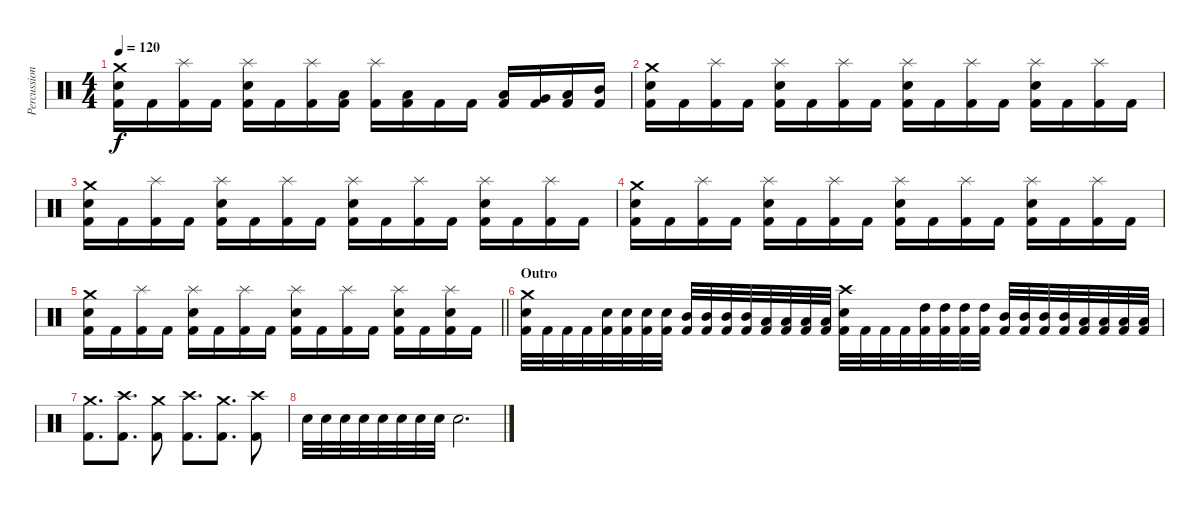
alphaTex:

\track ("Percussion" "Percussion") {instrument percussion}
\staff {score}
\articulation defaults
\ts (4 4)
\tempo 120
\clef neutral
\ks c
("Crash medium (hit)" "Electric Snare (hit)" "Kick (hit) 2").16{dy f} "Kick (hit) 2".16 ("Splash (hit)" "Kick (hit) 2").16 "Kick (hit) 2".16 ("Splash (hit)" "Electric Snare (hit)" "Kick (hit) 2").16 "Kick (hit) 2".16 ("Splash (hit)" "Kick (hit) 2").16 ("Low Floor Tom (hit)" "Kick (hit) 2").16 ("Splash (hit)" "Kick (hit) 2").16 ("Low Floor Tom (hit)" "Kick (hit) 2").16 "Kick (hit) 2".16 "Kick (hit) 2".16 ("Low Floor Tom (hit)" "Kick (hit) 2").16 ("Very Low Tom (hit)" "Kick (hit) 2").16 ("Low Tom (hit)" "Kick (hit) 2").16 ("Mid Tom (hit)" "Kick (hit) 2").16 |
("Crash medium (hit)" "Electric Snare (hit)" "Kick (hit) 2").16 "Kick (hit) 2".16 ("Splash (hit)" "Kick (hit) 2").16 "Kick (hit) 2".16 ("Splash (hit)" "Electric Snare (hit)" "Kick (hit) 2").16 "Kick (hit) 2".16 ("Splash (hit)" "Kick (hit) 2").16 "Kick (hit) 2".16 ("Splash (hit)" "Electric Snare (hit)" "Kick (hit) 2").16 "Kick (hit) 2".16 ("Splash (hit)" "Kick (hit) 2").16 "Kick (hit) 2".16 ("Splash (hit)" "Electric Snare (hit)" "Kick (hit) 2").16 "Kick (hit) 2".16 ("Splash (hit)" "Kick (hit) 2").16 "Kick (hit) 2".16 |
("Crash medium (hit)" "Electric Snare (hit)" "Kick (hit) 2").16 "Kick (hit) 2".16 ("Splash (hit)" "Kick (hit) 2").16 "Kick (hit) 2".16 ("Splash (hit)" "Electric Snare (hit)" "Kick (hit) 2").16 "Kick (hit) 2".16 ("Splash (hit)" "Kick (hit) 2").16 "Kick (hit) 2".16 ("Splash (hit)" "Electric Snare (hit)" "Kick (hit) 2").16 "Kick (hit) 2".16 ("Splash (hit)" "Kick (hit) 2").16 "Kick (hit) 2".16 ("Splash (hit)" "Electric Snare (hit)" "Kick (hit) 2").16 "Kick (hit) 2".16 ("Splash (hit)" "Kick (hit) 2").16 "Kick (hit) 2".16 |
("Crash medium (hit)" "Electric Snare (hit)" "Kick (hit) 2").16 "Kick (hit) 2".16 ("Splash (hit)" "Kick (hit) 2").16 "Kick (hit) 2".16 ("Splash (hit)" "Electric Snare (hit)" "Kick (hit) 2").16 "Kick (hit) 2".16 ("Splash (hit)" "Kick (hit) 2").16 "Kick (hit) 2".16 ("Splash (hit)" "Electric Snare (hit)" "Kick (hit) 2").16 "Kick (hit) 2".16 ("Splash (hit)" "Kick (hit) 2").16 "Kick (hit) 2".16 ("Splash (hit)" "Electric Snare (hit)" "Kick (hit) 2").16 "Kick (hit) 2".16 ("Splash (hit)" "Kick (hit) 2").16 "Kick (hit) 2".16 |
\barLineRight lightlight
("Crash medium (hit)" "Electric Snare (hit)" "Kick (hit) 2").16 "Kick (hit) 2".16 ("Splash (hit)" "Kick (hit) 2").16 "Kick (hit) 2".16 ("Splash (hit)" "Electric Snare (hit)" "Kick (hit) 2").16 "Kick (hit) 2".16 ("Splash (hit)" "Kick (hit) 2").16 "Kick (hit) 2".16 ("Splash (hit)" "Electric Snare (hit)" "Kick (hit) 2").16 "Kick (hit) 2".16 ("Splash (hit)" "Kick (hit) 2").16 "Kick (hit) 2".16 ("Splash (hit)" "Electric Snare (hit)" "Kick (hit) 2").16 "Kick (hit) 2".16 ("Splash (hit)" "Electric Snare (hit)" "Kick (hit) 2").16 "Kick (hit) 2".16 |
\section ("" "Outro")
("Crash medium (hit)" "Electric Snare (hit)" "Kick (hit) 2").32 "Kick (hit) 2".32 "Kick (hit) 2".32 "Kick (hit) 2".32 ("Electric Snare (hit)" "Kick (hit) 2").32 ("Electric Snare (hit)" "Kick (hit) 2").32 ("Electric Snare (hit)" "Kick (hit) 2").32 ("Electric Snare (hit)" "Kick (hit) 2").32 ("Mid Tom (hit)" "Kick (hit) 2").32 ("Mid Tom (hit)" "Kick (hit) 2").32 ("Mid Tom (hit)" "Kick (hit) 2").32 ("Mid Tom (hit)" "Kick (hit) 2").32 ("Low Tom (hit)" "Kick (hit) 2").32 ("Low Tom (hit)" "Kick (hit) 2").32 ("Low Tom (hit)" "Kick (hit) 2").32 ("Low Tom (hit)" "Kick (hit) 2").32 ("Crash high (hit)" "Electric Snare (hit)" "Kick (hit) 2").32 "Kick (hit) 2".32 "Kick (hit) 2".32 "Kick (hit) 2".32 ("High Tom (hit)" "Kick (hit) 2").32 ("High Tom (hit)" "Kick (hit) 2").32 ("High Tom (hit)" "Kick (hit) 2").32 ("High Tom (hit)" "Kick (hit) 2").32 ("Mid Tom (hit)" "Kick (hit) 2").32 ("Mid Tom (hit)" "Kick (hit) 2").32 ("Mid Tom (hit)" "Kick (hit) 2").32 ("Mid Tom (hit)" "Kick (hit) 2").32 ("Low Tom (hit)" "Kick (hit) 2").32 ("Low Tom (hit)" "Kick (hit) 2").32 ("Low Tom (hit)" "Kick (hit) 2").32 ("Low Tom (hit)" "Kick (hit) 2").32 |
("Crash medium (hit)" "Kick (hit) 2").8{d} ("Crash high (hit)" "Kick (hit) 2").8{d} ("Crash medium (hit)" "Kick (hit) 2").8 ("Crash high (hit)" "Kick (hit) 2").8{d} ("Crash medium (hit)" "Kick (hit) 2").8{d} ("Crash high (hit)" "Kick (hit) 2").8 |
"Electric Snare (hit)".32 "Electric Snare (hit)".32 "Electric Snare (hit)".32 "Electric Snare (hit)".32 "Electric Snare (hit)".32 "Electric Snare (hit)".32 "Electric Snare (hit)".32 "Electric Snare (hit)".32 "Electric Snare (hit)".2{d}
